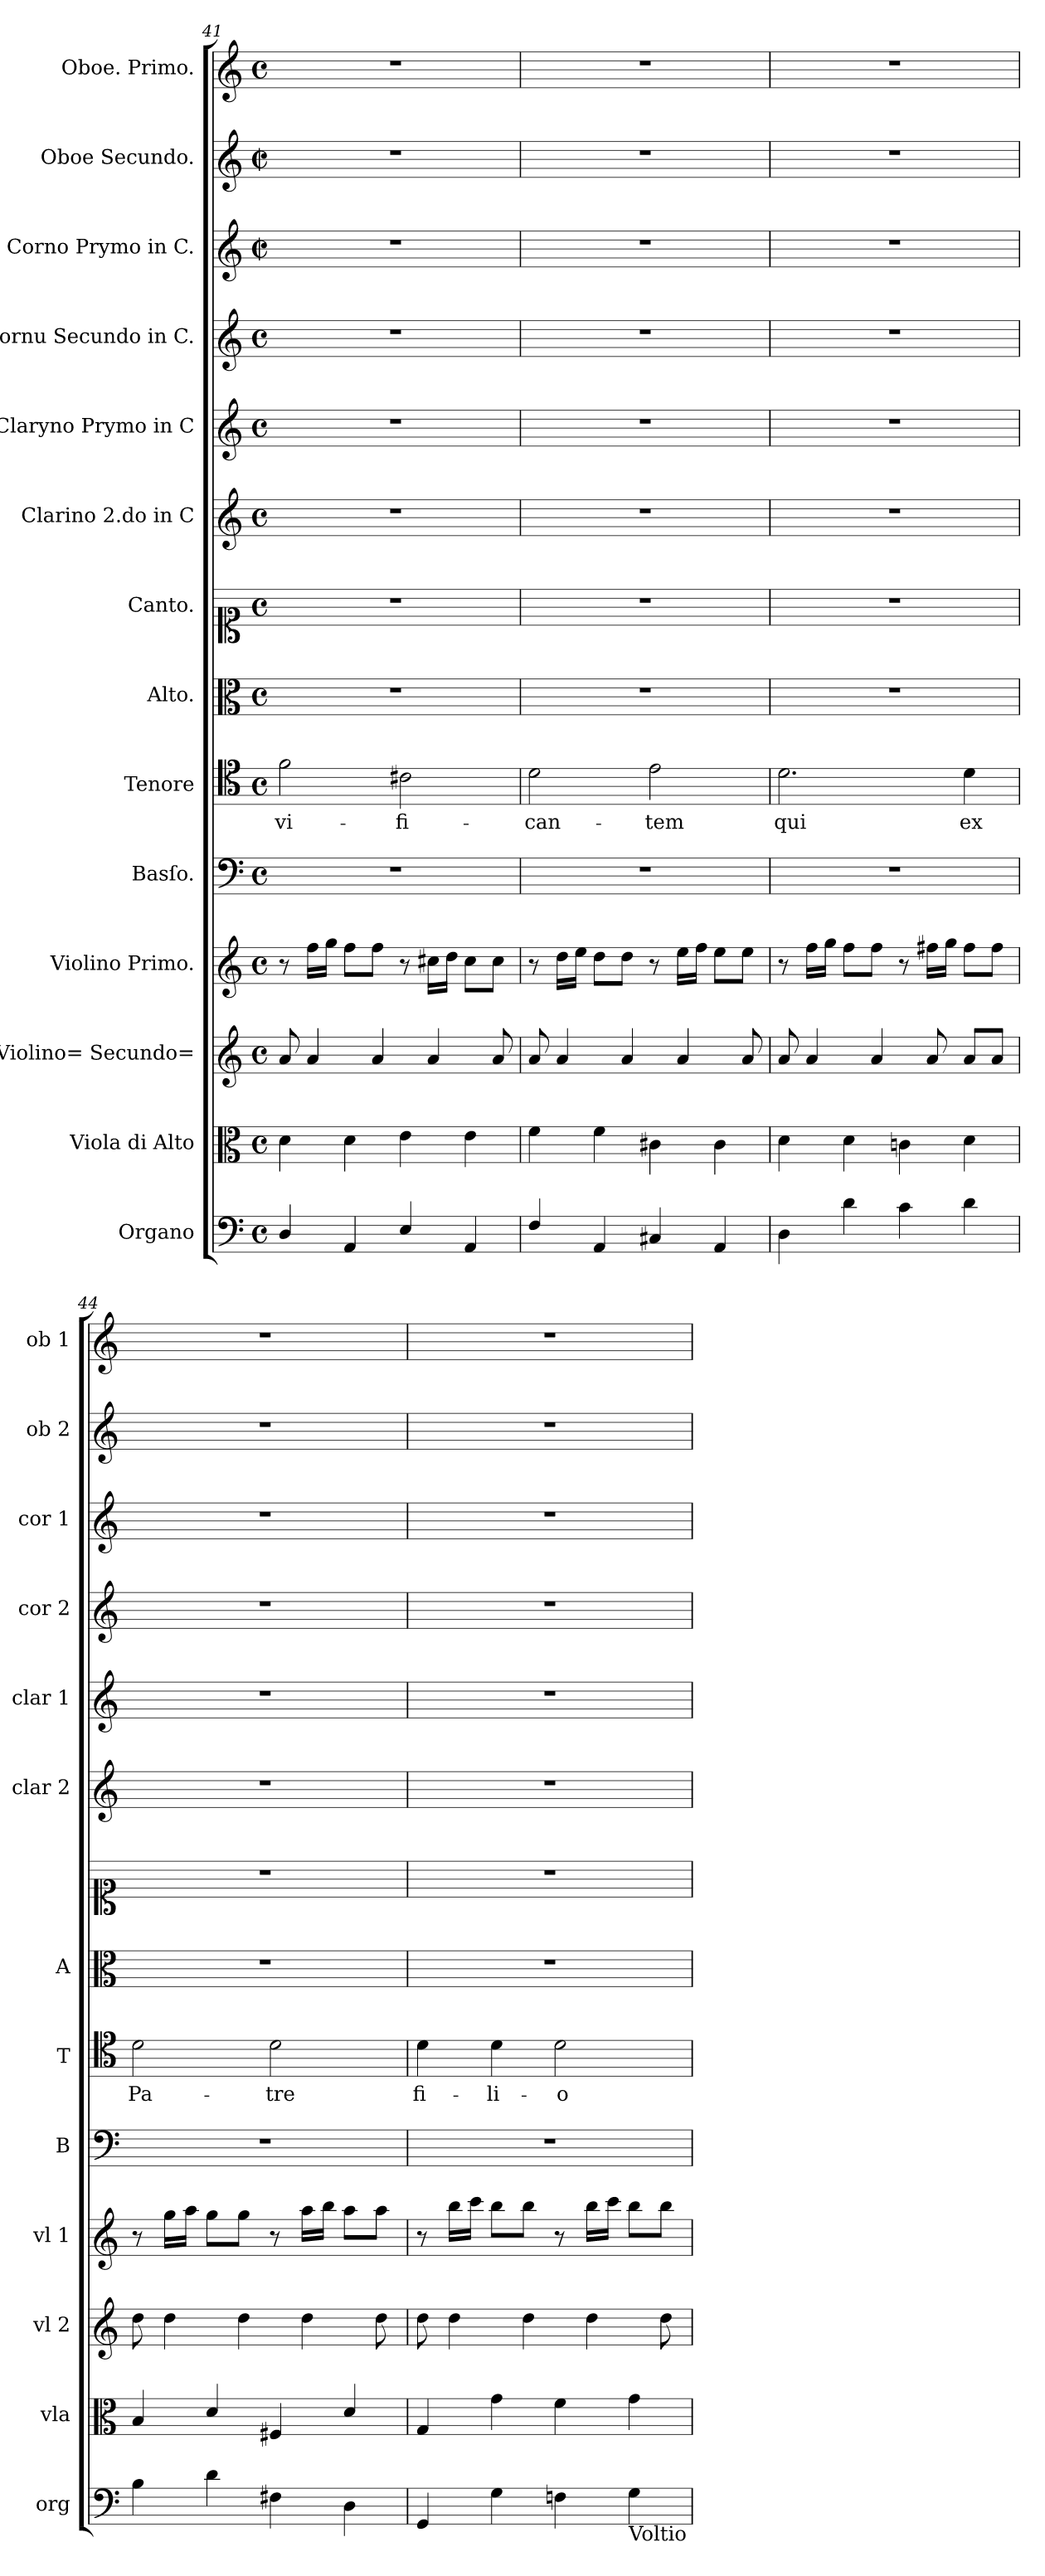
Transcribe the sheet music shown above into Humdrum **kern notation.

**kern	**kern	**kern	**kern	**kern	**kern	**text	**kern	**kern	**kern	**kern	**kern	**kern	**kern	**kern
*part14	*part13	*part12	*part11	*part10	*part9	*part9	*part8	*part7	*part6	*part5	*part4	*part3	*part2	*part1
*staff14	*staff13	*staff12	*staff11	*staff10	*staff9	*staff9	*staff8	*staff7	*staff6	*staff5	*staff4	*staff3	*staff2	*staff1
*I"Organo	*I"Viola di Alto	*I"Violino= Secundo=	*I"Violino Primo.	*I"Basſo.	*I"Tenore	*	*I"Alto.	*I"Canto.	*I"Clarino 2.do in C	*I"Claryno Prymo in C	*I"Cornu Secundo in C.	*I"Corno Prymo in C.	*I"Oboe Secundo.	*I"Oboe. Primo.
*I'org	*I'vla	*I'vl 2	*I'vl 1	*I'B	*I'T	*	*I'A	*	*I'clar 2	*I'clar 1	*I'cor 2	*I'cor 1	*I'ob 2	*I'ob 1
*clefF4	*clefC3	*clefG2	*clefG2	*clefF4	*clefC4	*	*clefC3	*clefC1	*clefG2	*clefG2	*clefG2	*clefG2	*clefG2	*clefG2
*k[]	*k[]	*k[]	*k[]	*k[]	*k[]	*	*k[]	*k[]	*k[]	*k[]	*k[]	*k[]	*k[]	*k[]
*C:	*C:	*C:	*C:	*C:	*C:	*	*C:	*C:	*C:	*C:	*C:	*C:	*C:	*C:
*M2/2	*M2/2	*M2/2	*M2/2	*M2/2	*M2/2	*	*M2/2	*M2/2	*M2/2	*M2/2	*M2/2	*M2/2	*M2/2	*M2/2
*met(c)	*met(c)	*met(c)	*met(c)	*met(c)	*met(c)	*	*met(c)	*met(c)	*met(c)	*met(c)	*met(c)	*met(c|)	*met(c|)	*met(c)
=41	=41	=41	=41	=41	=41	=41	=41	=41	=41	=41	=41	=41	=41	=41
4D/	4d\	8a/	8r	1r	2f\	-vi-	1r	1r	1r	1r	1r	1r	1r	1r
.	.	4a/	16ff\LL	.	.	.	.	.	.	.	.	.	.	.
.	.	.	16gg\JJ	.	.	.	.	.	.	.	.	.	.	.
4AA/	4d\	.	8ff\L	.	.	.	.	.	.	.	.	.	.	.
.	.	4a/	8ff\J	.	.	.	.	.	.	.	.	.	.	.
4E/	4e\	.	8r	.	2c#X\	-fi-	.	.	.	.	.	.	.	.
.	.	4a/	16cc#X\LL	.	.	.	.	.	.	.	.	.	.	.
.	.	.	16dd\JJ	.	.	.	.	.	.	.	.	.	.	.
4AA/	4e\	.	8cc#\L	.	.	.	.	.	.	.	.	.	.	.
.	.	8a/	8cc#\J	.	.	.	.	.	.	.	.	.	.	.
=42	=42	=42	=42	=42	=42	=42	=42	=42	=42	=42	=42	=42	=42	=42
4F/	4f\	8a/	8r	1r	2d\	-can-	1r	1r	1r	1r	1r	1r	1r	1r
.	.	4a/	16dd\LL	.	.	.	.	.	.	.	.	.	.	.
.	.	.	16ee\JJ	.	.	.	.	.	.	.	.	.	.	.
4AA/	4f\	.	8dd\L	.	.	.	.	.	.	.	.	.	.	.
.	.	4a/	8dd\J	.	.	.	.	.	.	.	.	.	.	.
4C#X/	4c#X\	.	8r	.	2e\	-tem	.	.	.	.	.	.	.	.
.	.	4a/	16ee\LL	.	.	.	.	.	.	.	.	.	.	.
.	.	.	16ff\JJ	.	.	.	.	.	.	.	.	.	.	.
4AA/	4c#\	.	8ee\L	.	.	.	.	.	.	.	.	.	.	.
.	.	8a/	8ee\J	.	.	.	.	.	.	.	.	.	.	.
=43	=43	=43	=43	=43	=43	=43	=43	=43	=43	=43	=43	=43	=43	=43
4D\	4d\	8a/	8r	1r	2.d\	qui	1r	1r	1r	1r	1r	1r	1r	1r
.	.	4a/	16ff\LL	.	.	.	.	.	.	.	.	.	.	.
.	.	.	16gg\JJ	.	.	.	.	.	.	.	.	.	.	.
4d\	4d\	.	8ff\L	.	.	.	.	.	.	.	.	.	.	.
.	.	4a/	8ff\J	.	.	.	.	.	.	.	.	.	.	.
4c\	4cn\	.	8r	.	.	.	.	.	.	.	.	.	.	.
.	.	8a/	16ff#X\LL	.	.	.	.	.	.	.	.	.	.	.
.	.	.	16gg\JJ	.	.	.	.	.	.	.	.	.	.	.
4d\	4d\	8a/L	8ff#\L	.	4d\	ex	.	.	.	.	.	.	.	.
.	.	8a/J	8ff#\J	.	.	.	.	.	.	.	.	.	.	.
=44	=44	=44	=44	=44	=44	=44	=44	=44	=44	=44	=44	=44	=44	=44
4B\	4B/	8dd\	8r	1r	2d\	Pa-	1r	1r	1r	1r	1r	1r	1r	1r
.	.	4dd\	16gg\LL	.	.	.	.	.	.	.	.	.	.	.
.	.	.	16aa\JJ	.	.	.	.	.	.	.	.	.	.	.
4d\	4d/	.	8gg\L	.	.	.	.	.	.	.	.	.	.	.
.	.	4dd\	8gg\J	.	.	.	.	.	.	.	.	.	.	.
4F#X\	4F#X/	.	8r	.	2d\	-tre	.	.	.	.	.	.	.	.
.	.	4dd\	16aa\LL	.	.	.	.	.	.	.	.	.	.	.
.	.	.	16bb\JJ	.	.	.	.	.	.	.	.	.	.	.
4D\	4d/	.	8aa\L	.	.	.	.	.	.	.	.	.	.	.
.	.	8dd\	8aa\J	.	.	.	.	.	.	.	.	.	.	.
=45	=45	=45	=45	=45	=45	=45	=45	=45	=45	=45	=45	=45	=45	=45
4GG/	4G/	8dd\	8r	1r	4d\	fi-	1r	1r	1r	1r	1r	1r	1r	1r
.	.	4dd\	16bb\LL	.	.	.	.	.	.	.	.	.	.	.
.	.	.	16ccc\JJ	.	.	.	.	.	.	.	.	.	.	.
4G\	4g\	.	8bb\L	.	4d\	-li-	.	.	.	.	.	.	.	.
.	.	4dd\	8bb\J	.	.	.	.	.	.	.	.	.	.	.
4Fn\	4f\	.	8r	.	2d\	-o-	.	.	.	.	.	.	.	.
.	.	4dd\	16bb\LL	.	.	.	.	.	.	.	.	.	.	.
.	.	.	16ccc\JJ	.	.	.	.	.	.	.	.	.	.	.
!LO:TX:b:t=Voltio	!	!	!	!	!	!	!	!	!	!	!	!	!	!
4G\	4g\	.	8bb\L	.	.	.	.	.	.	.	.	.	.	.
.	.	8dd\	8bb\J	.	.	.	.	.	.	.	.	.	.	.
=	=	=	=	=	=	=	=	=	=	=	=	=	=	=
*-	*-	*-	*-	*-	*-	*-	*-	*-	*-	*-	*-	*-	*-	*-
